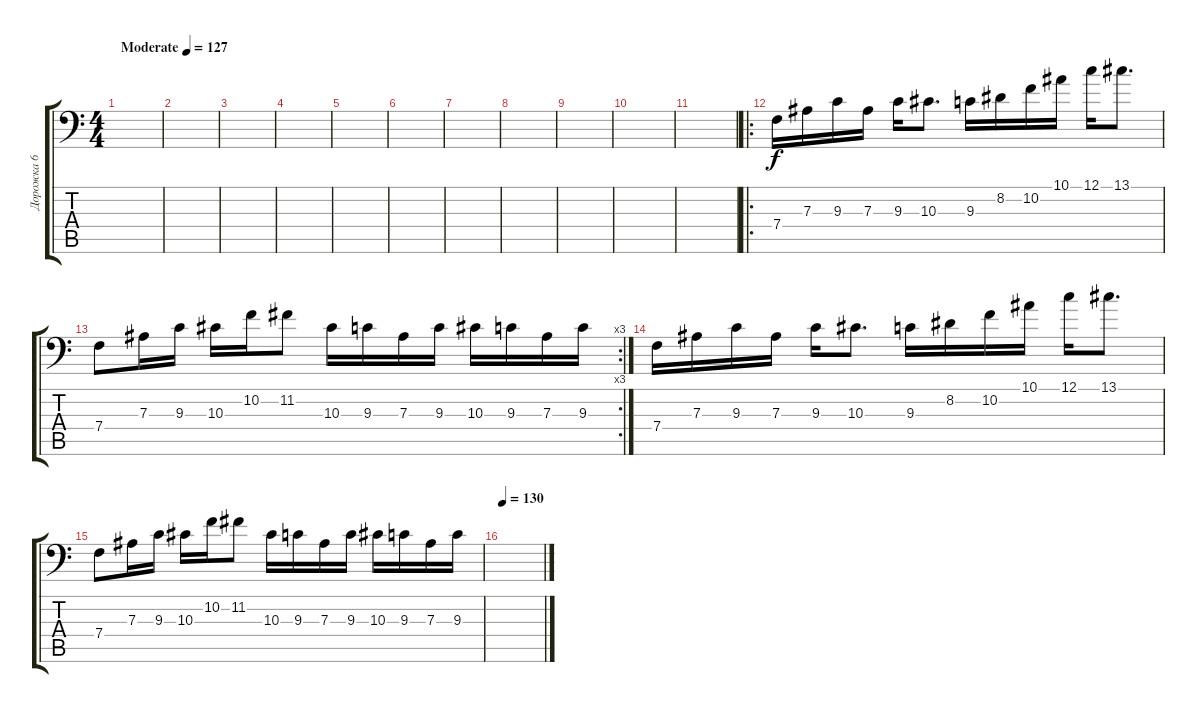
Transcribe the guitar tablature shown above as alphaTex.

\track ("Дорожка 6" "Дорожка 6") {instrument stringensemble1}
\staff {score tabs}
\tuning (C4 G3 Eb3 Bb2 F2 Bb1) {hide}
\ts (4 4)
\tempo (127 "Moderate")
\clef f4
\ks c
|
|
|
|
|
|
|
|
|
|
|
\ro
7.4.16{beam merge} 7.3.16{beam merge} 9.3.16{beam merge} 7.3.16 9.3.16 10.3.8{d} 9.3.16{beam merge} 8.2.16{beam merge} 10.2.16{beam merge} 10.1.16 12.1.16 13.1.8{d} |
\rc 3
7.4.8 7.3.16 9.3.16 10.3.16 10.2.16 11.2.8 10.3.16 9.3.16{beam merge} 7.3.16 9.3.16 10.3.16 9.3.16{beam merge} 7.3.16 9.3.16 |
7.4.16{beam merge} 7.3.16{beam merge} 9.3.16{beam merge} 7.3.16 9.3.16 10.3.8{d} 9.3.16{beam merge} 8.2.16{beam merge} 10.2.16{beam merge} 10.1.16 12.1.16 13.1.8{d} |
7.4.8 7.3.16 9.3.16 10.3.16 10.2.16 11.2.8 10.3.16 9.3.16{beam merge} 7.3.16 9.3.16 10.3.16 9.3.16{beam merge} 7.3.16 9.3.16 |
\tempo 130
